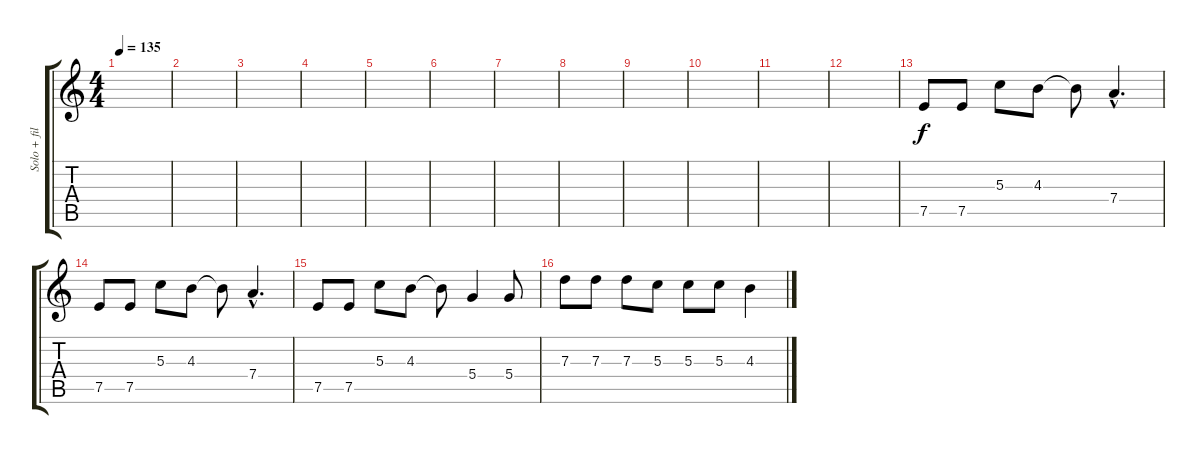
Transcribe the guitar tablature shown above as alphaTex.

\track ("Solo + fill" "Solo + fil") {instrument distortionguitar}
\staff {score tabs}
\tuning (E4 B3 G3 D3 A2 E2) {hide}
\ts (4 4)
\tempo 135
\clef g2
\ks c
|
|
|
|
|
|
|
|
|
|
|
|
7.5.8 7.5.8 5.3.8 4.3.8 4.3{t}.8 7.4{hac}.4{d} |
7.5.8 7.5.8 5.3.8 4.3.8 4.3{t}.8 7.4{hac}.4{d} |
7.5.8 7.5.8 5.3.8 4.3.8 4.3{t}.8 5.4.4 5.4.8 |
7.3.8 7.3.8 7.3.8 5.3.8 5.3.8 5.3.8 4.3.4
